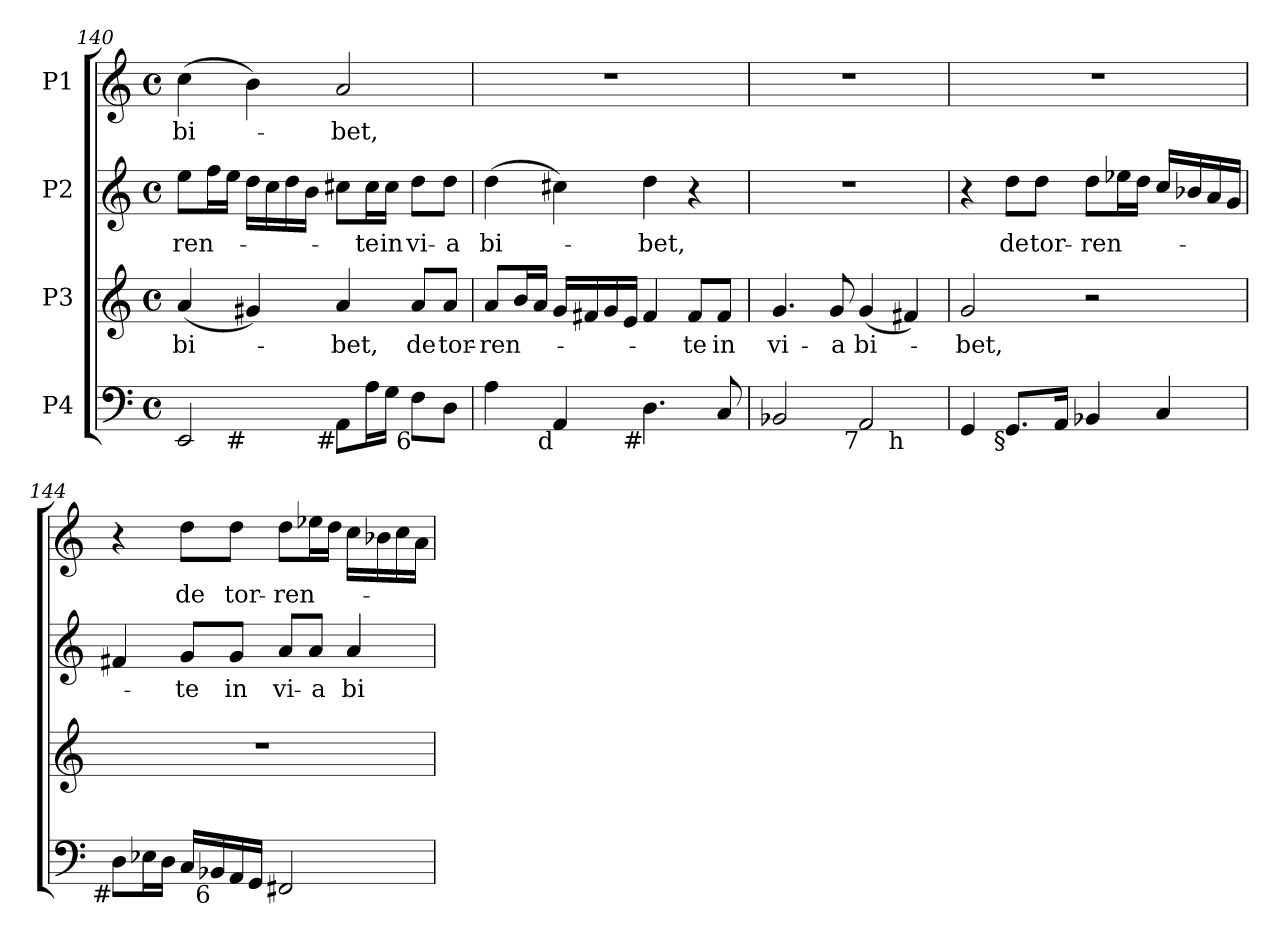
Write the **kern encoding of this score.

**kern	**kern	**text	**kern	**text	**kern	**text
*part4	*part3	*part3	*part2	*part2	*part1	*part1
*staff4	*staff3	*staff3	*staff2	*staff2	*staff1	*staff1
*I"P4	*I"P3	*	*I"P2	*	*I"P1	*
!!LO:LB:g=z
*clefF4	*clefG2	*	*clefG2	*	*clefG2	*
*k[]	*k[]	*	*k[]	*	*k[]	*
*C:	*C:	*	*C:	*	*C:	*
*M4/4	*M4/4	*	*M4/4	*	*M4/4	*
*met(c)	*met(c)	*	*met(c)	*	*met(c)	*
=140	=140	=140	=140	=140	=140	=140
!	!	!LO:LY:b:color=#000000	!	!	!	!
!	!	!	!	!LO:LY:b:color=#000000	!	!
!LO:TX:b:rj:t=6	!	!	!	!	!	!
!LO:TX:t=4	!	!	!	!	!	!
!	!	!	!	!	!	!LO:LY:b:color=#000000
*^	*	*	*	*	*	*
2EEi/	4ryy	(4ai/	bi-	8eei\L	-ren-	(4cci\	bi-
.	.	.	.	16ffi\L	.	.	.
.	.	.	.	16eei\JJ	.	.	.
!	!LO:TX:b:rj:t=#	!	!	!	!	!	!
.	2.ryy	4g#Xi/)	.	16ddi\LL	.	4bi\)	.
.	.	.	.	16cci\	.	.	.
.	.	.	.	16ddi\	.	.	.
.	.	.	.	16bi\JJ	.	.	.
!	!	!	!LO:LY:b:color=#000000	!	!	!	!
!LO:TX:b:rj:t=#	!	!	!	!	!	!	!
!	!	!	!	!	!	!	!LO:LY:b:color=#000000
8AAi\L	.	4ai/	-bet,	8cc#Xi\L	.	2ai/	-bet,
!	!	!	!	!	!LO:LY:b:color=#000000	!	!
16Ai\L	.	.	.	16cc#i\L	-te	.	.
!	!	!	!	!	!LO:LY:b:color=#000000	!	!
16Gi\JJ	.	.	.	16cc#i\JJ	in	.	.
!	!	!	!LO:LY:b:color=#000000	!	!	!	!
!LO:TX:b:rj:t=6	!	!	!	!	!	!	!
!	!	!	!	!	!LO:LY:b:color=#000000	!	!
8Fi\L	.	8ai/L	de	8ddi\L	vi-	.	.
!	!	!	!LO:LY:b:color=#000000	!	!	!	!
!	!	!	!	!	!LO:LY:b:color=#000000	!	!
8Di\J	.	8ai/J	tor-	8ddi\J	-a	.	.
*v	*v	*	*	*	*	*	*
=141	=141	=141	=141	=141	=141	=141
*^	*	*	*	*	*	*
!	!	!	!LO:LY:b:color=#000000	!	!	!	!
*v	*v	*	*	*	*	*	*
*^	*	*	*	*	*	*
!LO:TX:b:rj:t=5	!	!	!	!	!	!	!
!LO:TX:t=4	!	!	!	!	!	!	!
!	!	!	!	!	!LO:LY:b:color=#000000	!	!
*v	*v	*	*	*	*	*	*
4Ai\	8ai/L	-ren-	(4ddi\	bi-	1r	.
.	16bi/L	.	.	.	.	.
.	16ai/JJ	.	.	.	.	.
!LO:TX:b:rj:t=d	!	!	!	!	!	!
4AAi/	16gi/LL	.	4cc#Xi\)	.	.	.
.	16f#Xi/	.	.	.	.	.
.	16gi/	.	.	.	.	.
.	16ei/JJ	.	.	.	.	.
!LO:TX:b:rj:t=#	!	!	!	!	!	!
!	!	!	!	!LO:LY:b:color=#000000	!	!
4.Di\	4f#i/	.	4ddi\	-bet,	.	.
!	!	!LO:LY:b:color=#000000	!	!	!	!
.	8f#i/L	-te	4r	.	.	.
!	!	!LO:LY:b:color=#000000	!	!	!	!
8Ci/	8f#i/J	in	.	.	.	.
=142	=142	=142	=142	=142	=142	=142
!LO:TX:b:rj:t=6	!	!	!	!	!	!
!	!	!LO:LY:b:color=#000000	!	!	!	!
*^	*	*	*	*	*	*
2BB-Xi/	2.ryy	4.gi/	vi-	1r	.	1r	.
!	!	!	!LO:LY:b:color=#000000	!	!	!	!
.	.	8gi/	-a	.	.	.	.
!LO:TX:b:rj:t=7	!	!	!	!	!	!	!
!	!	!	!LO:LY:b:color=#000000	!	!	!	!
2AAi/	.	(4gi/	bi-	.	.	.	.
!	!LO:TX:b:rj:t=h	!	!	!	!	!	!
.	4ryy	4f#Xi/)	.	.	.	.	.
*v	*v	*	*	*	*	*	*
=143	=143	=143	=143	=143	=143	=143
*^	*	*	*	*	*	*
!LO:TX:b:rj:t=§	!	!	!	!	!	!	!
!	!	!	!LO:LY:b:color=#000000	!	!	!	!
*v	*v	*	*	*	*	*	*
4GGi/	2gi/	-bet,	4r	.	1r	.
!LO:TX:b:rj:t=§	!	!	!	!	!	!
!	!	!	!	!LO:LY:b:color=#000000	!	!
8.GGi/L	.	.	8ddi\L	de	.	.
!	!	!	!	!LO:LY:b:color=#000000	!	!
.	.	.	8ddi\J	tor-	.	.
16AAi/Jk	.	.	.	.	.	.
!	!	!	!	!LO:LY:b:color=#000000	!	!
4BB-Xi/	2r	.	8ddi\L	-ren-	.	.
.	.	.	16ee-Xi\L	.	.	.
.	.	.	16ddi\JJ	.	.	.
4Ci/	.	.	16cci/LL	.	.	.
.	.	.	16b-Xi/	.	.	.
.	.	.	16ai/	.	.	.
.	.	.	16gi/JJ	.	.	.
!!LO:PB:g=z
=144	=144	=144	=144	=144	=144	=144
!LO:TX:b:rj:t=#	!	!	!	!	!	!
8Di\L	1r	.	4f#Xi/	.	4r	.
16E-Xi\L	.	.	.	.	.	.
16Di\JJ	.	.	.	.	.	.
!	!	!	!	!LO:LY:b:color=#000000	!	!
!	!	!	!	!	!	!LO:LY:b:color=#000000
16Ci/LL	.	.	8gi/L	-te	8ddi\L	de
!LO:TX:b:rj:t=6	!	!	!	!	!	!
16BB-Xi/	.	.	.	.	.	.
!	!	!	!	!LO:LY:b:color=#000000	!	!
!	!	!	!	!	!	!LO:LY:b:color=#000000
16AAi/	.	.	8gi/J	in	8ddi\J	tor-
16GGi/JJ	.	.	.	.	.	.
!	!	!	!	!LO:LY:b:color=#000000	!	!
!	!	!	!	!	!	!LO:LY:b:color=#000000
2FF#Xi/	.	.	8ai/L	vi-	8ddi\L	-ren-
!	!	!	!	!LO:LY:b:color=#000000	!	!
.	.	.	8ai/J	-a	16ee-Xi\L	.
.	.	.	.	.	16ddi\JJ	.
!	!	!	!	!LO:LY:b:color=#000000	!	!
.	.	.	4ai/	bi-	16cci\LL	.
.	.	.	.	.	16b-Xi\	.
.	.	.	.	.	16cci\	.
.	.	.	.	.	16ai\JJ	.
=	=	=	=	=	=	=
*-	*-	*-	*-	*-	*-	*-
